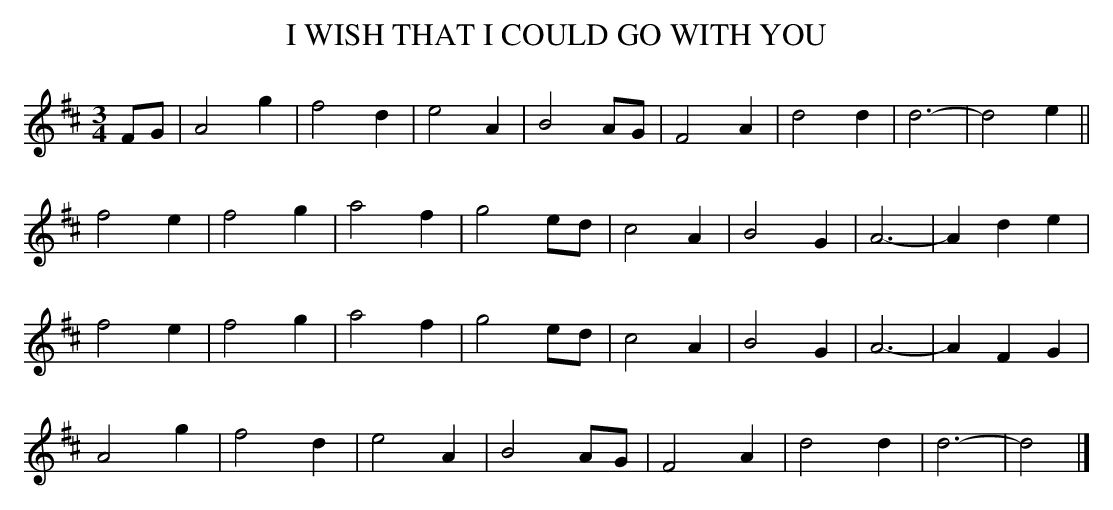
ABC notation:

X:1
T:I WISH THAT I COULD GO WITH YOU
Y:"with feeling"
M:3/4
L:1/8
K:D
FG|A4g2|f4d2|e4A2|B4AG|F4A2|d4d2|d6-|d4e2||
f4e2|f4g2|a4f2|g4ed|c4A2|B4G2|A6-|A2d2e2|
f4e2|f4g2|a4f2|g4ed|c4A2|B4G2|A6-|A2F2G2|
A4g2|f4d2|e4A2|B4AG|F4A2|d4d2|d6-|d4|]
